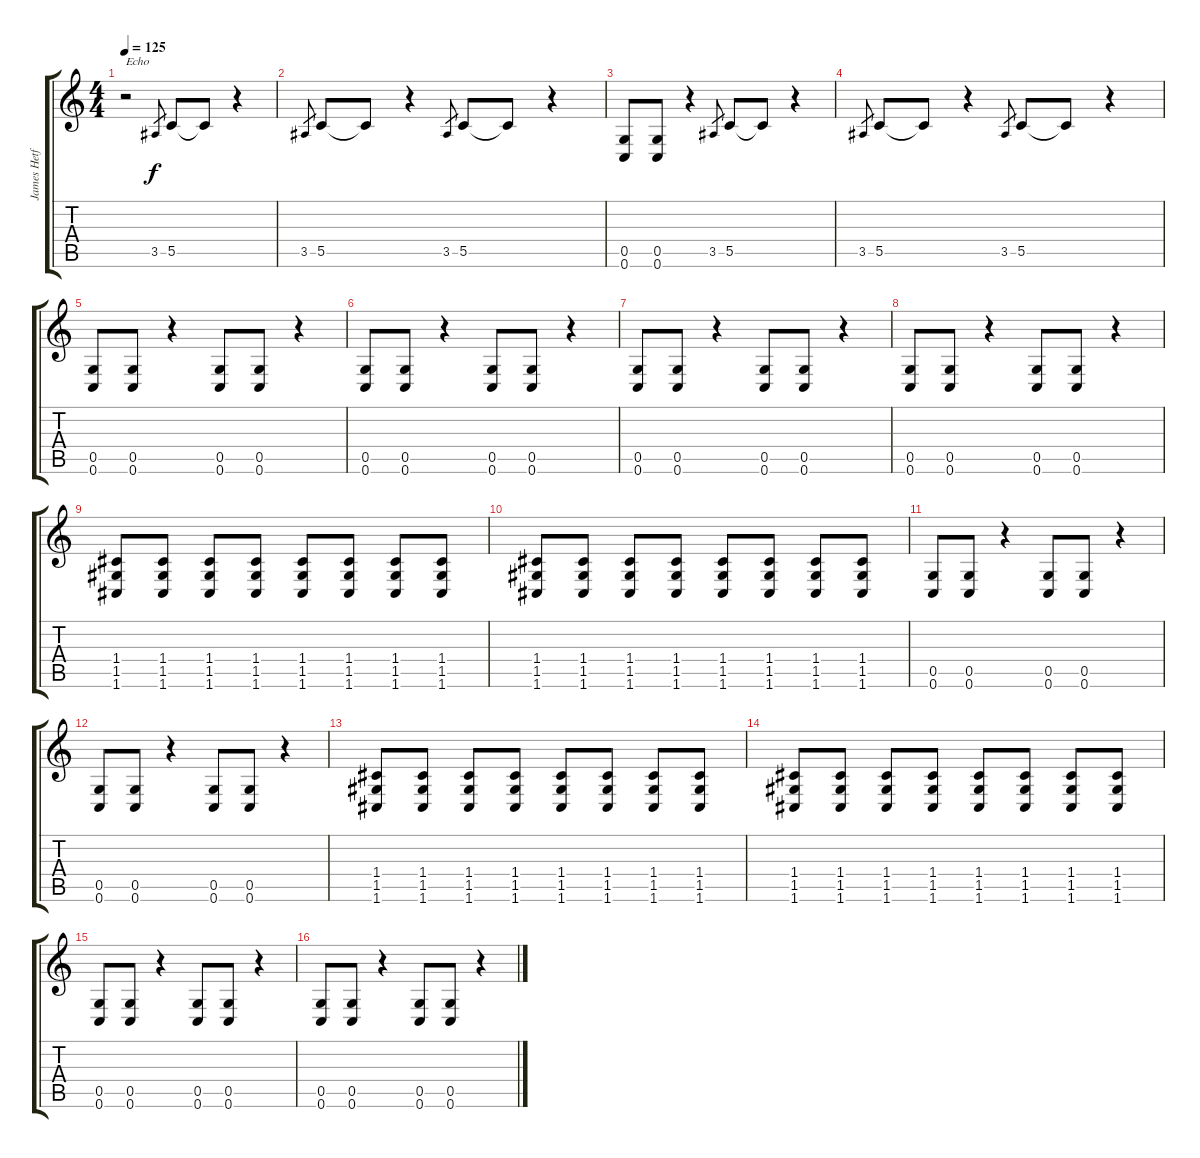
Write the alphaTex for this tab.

\track ("James Hetfield" "James Hetf") {instrument distortionguitar}
\staff {score tabs}
\tuning (D4 A3 F3 C3 G2 C2) {hide}
\ts (4 4)
\tempo 125
\clef g2
\ks c
r.2{txt "Echo" dy f volume 11 balance 2} 3.5.8{gr} 5.5.8 5.5{t}.8 r.4 |
3.5.8{gr} 5.5.8 5.5{t}.8 r.4 3.5.8{gr} 5.5.8 5.5{t}.8 r.4 |
(0.5 0.6).8 (0.5 0.6).8 r.4 3.5.8{gr} 5.5.8 5.5{t}.8 r.4 |
3.5.8{gr} 5.5.8 5.5{t}.8 r.4 3.5.8{gr} 5.5.8 5.5{t}.8 r.4 |
(0.5 0.6).8{volume 13} (0.5 0.6).8 r.4 (0.5 0.6).8 (0.5 0.6).8 r.4 |
(0.5 0.6).8 (0.5 0.6).8 r.4 (0.5 0.6).8 (0.5 0.6).8 r.4 |
(0.5 0.6).8 (0.5 0.6).8 r.4 (0.5 0.6).8 (0.5 0.6).8 r.4 |
(0.5 0.6).8 (0.5 0.6).8 r.4 (0.5 0.6).8 (0.5 0.6).8 r.4 |
(1.4 1.5 1.6).8 (1.4 1.5 1.6).8 (1.4 1.5 1.6).8 (1.4 1.5 1.6).8 (1.4 1.5 1.6).8 (1.4 1.5 1.6).8 (1.4 1.5 1.6).8 (1.4 1.5 1.6).8 |
(1.4 1.5 1.6).8 (1.4 1.5 1.6).8 (1.4 1.5 1.6).8 (1.4 1.5 1.6).8 (1.4 1.5 1.6).8 (1.4 1.5 1.6).8 (1.4 1.5 1.6).8 (1.4 1.5 1.6).8 |
(0.5 0.6).8 (0.5 0.6).8 r.4 (0.5 0.6).8 (0.5 0.6).8 r.4 |
(0.5 0.6).8 (0.5 0.6).8 r.4 (0.5 0.6).8 (0.5 0.6).8 r.4 |
(1.4 1.5 1.6).8 (1.4 1.5 1.6).8 (1.4 1.5 1.6).8 (1.4 1.5 1.6).8 (1.4 1.5 1.6).8 (1.4 1.5 1.6).8 (1.4 1.5 1.6).8 (1.4 1.5 1.6).8 |
(1.4 1.5 1.6).8 (1.4 1.5 1.6).8 (1.4 1.5 1.6).8 (1.4 1.5 1.6).8 (1.4 1.5 1.6).8 (1.4 1.5 1.6).8 (1.4 1.5 1.6).8 (1.4 1.5 1.6).8 |
(0.5 0.6).8 (0.5 0.6).8 r.4 (0.5 0.6).8 (0.5 0.6).8 r.4 |
(0.5 0.6).8 (0.5 0.6).8 r.4 (0.5 0.6).8 (0.5 0.6).8 r.4
